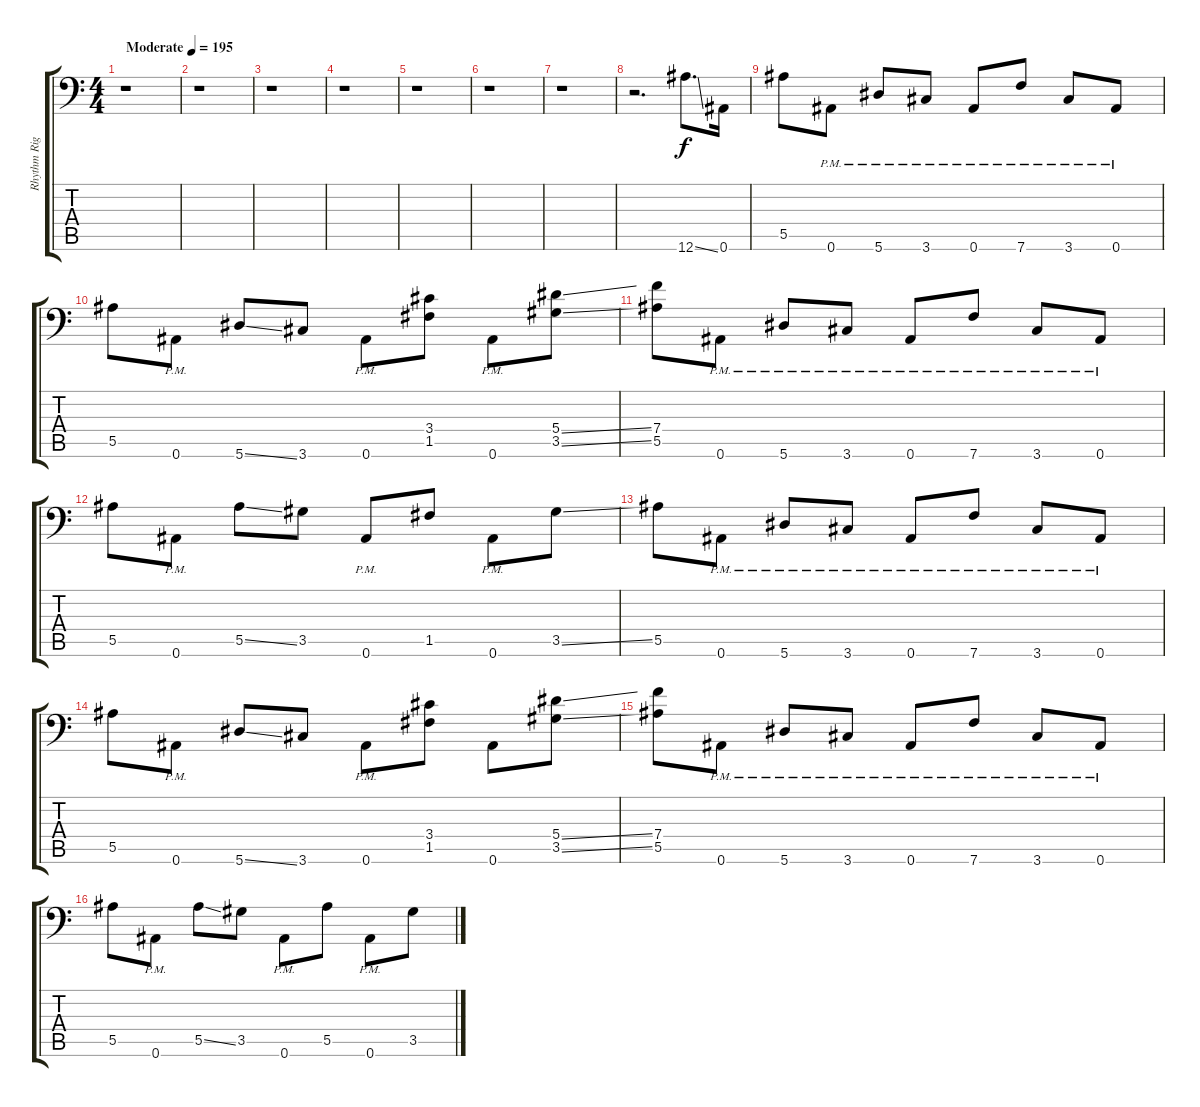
\track ("Rhythm Right" "Rhythm Rig") {instrument distortionguitar}
\staff {score tabs}
\tuning (C4 G3 Eb3 Bb2 F2 Bb1) {hide}
\ts (4 4)
\tempo (195 "Moderate")
\clef f4
\ks c
r.1{dy f instrument distortionguitar} |
r.1 |
r.1 |
r.1 |
r.1 |
r.1 |
r.1 |
r.2{d} 12.6{ss}.8{d} 0.6.16 |
5.5.8 0.6{pm}.8 5.6{pm}.8 3.6{pm}.8 0.6{pm}.8 7.6{pm}.8 3.6{pm}.8 0.6{pm}.8 |
5.5.8 0.6{pm}.8 5.6{ss}.8 3.6.8 0.6{pm}.8 (3.4 1.5).8 0.6{pm}.8 (5.4{ss} 3.5{ss}).8 |
(7.4 5.5).8 0.6{pm}.8 5.6{pm}.8 3.6{pm}.8 0.6{pm}.8 7.6{pm}.8 3.6{pm}.8 0.6{pm}.8 |
5.5.8 0.6{pm}.8 5.5{ss}.8 3.5.8 0.6{pm}.8 1.5.8 0.6{pm}.8 3.5{ss}.8 |
5.5.8 0.6{pm}.8 5.6{pm}.8 3.6{pm}.8 0.6{pm}.8 7.6{pm}.8 3.6{pm}.8 0.6{pm}.8 |
5.5.8 0.6{pm}.8 5.6{ss}.8 3.6.8 0.6{pm}.8 (3.4 1.5).8 0.6.8 (5.4{ss} 3.5{ss}).8 |
(7.4 5.5).8 0.6{pm}.8 5.6{pm}.8 3.6{pm}.8 0.6{pm}.8 7.6{pm}.8 3.6{pm}.8 0.6{pm}.8 |
5.5.8 0.6{pm}.8 5.5{ss}.8 3.5.8 0.6{pm}.8 5.5.8 0.6{pm}.8 3.5.8
